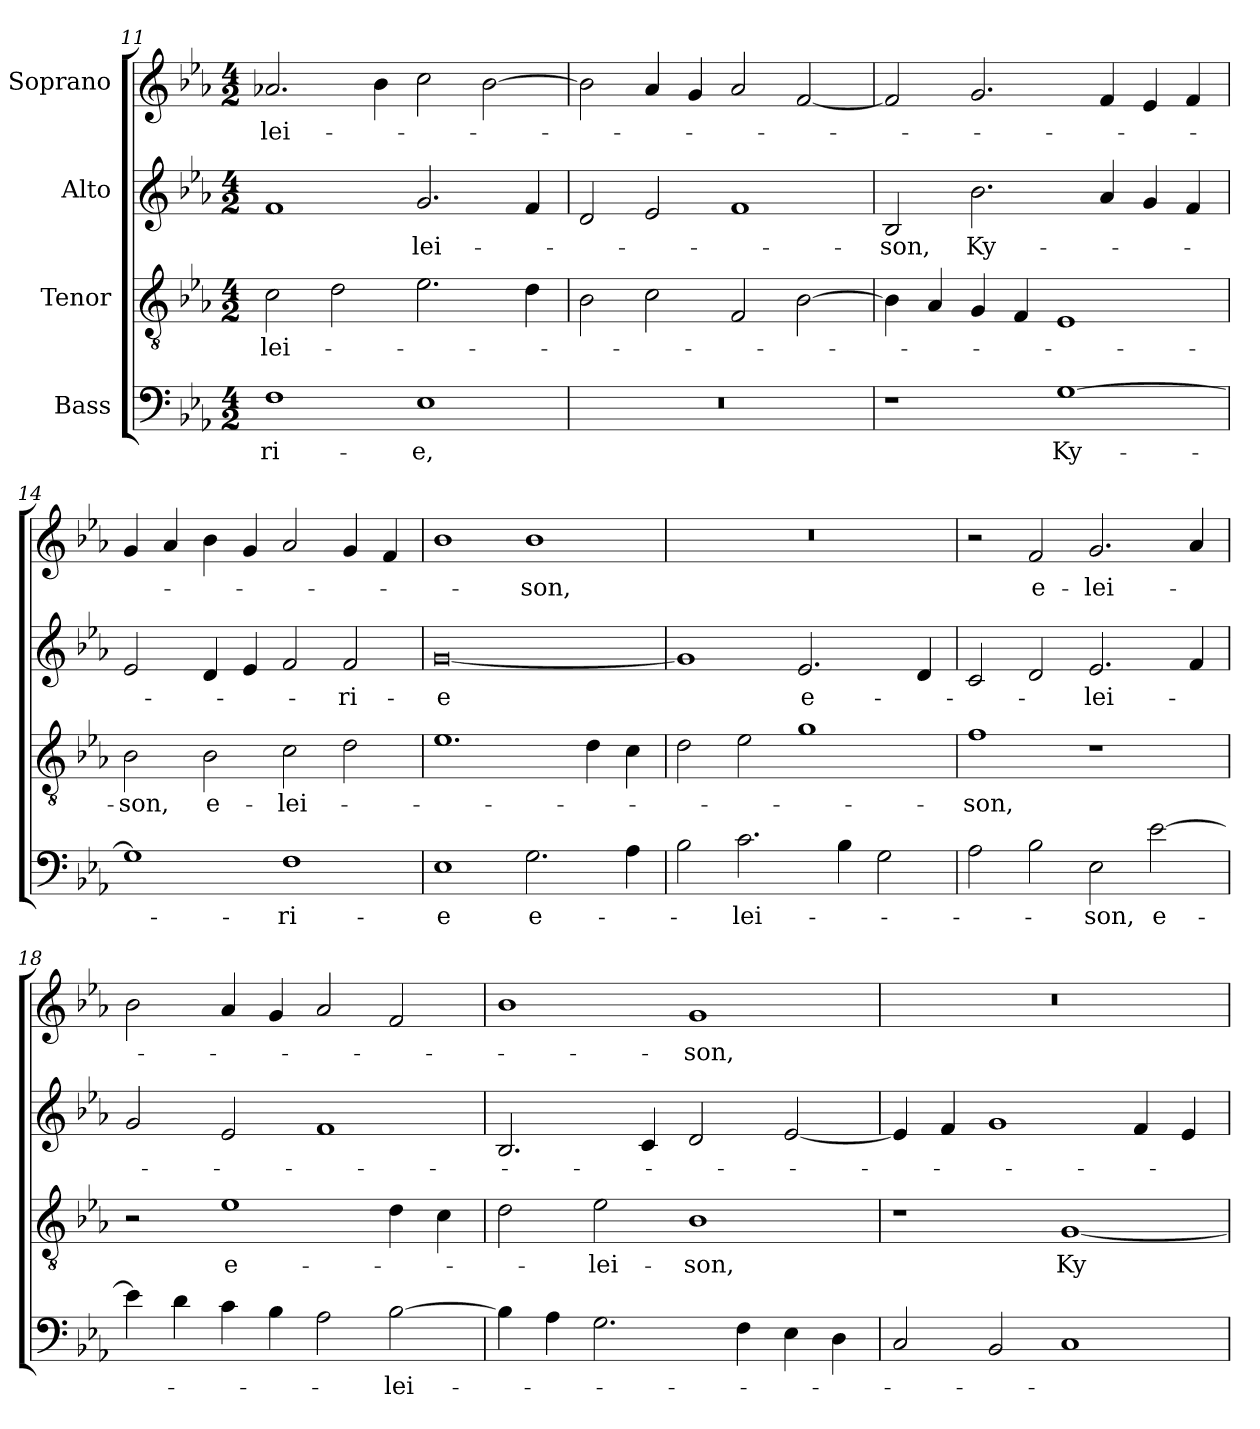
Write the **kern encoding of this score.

**kern	**text	**kern	**text	**kern	**text	**kern	**text
*part4	*part4	*part3	*part3	*part2	*part2	*part1	*part1
*staff4	*staff4	*staff3	*staff3	*staff2	*staff2	*staff1	*staff1
*I"Bass	*	*I"Tenor	*	*I"Alto	*	*I"Soprano	*
*clefF4	*	*clefGv2	*	*clefG2	*	*clefG2	*
*k[b-e-a-]	*	*k[b-e-a-]	*	*k[b-e-a-]	*	*k[b-e-a-]	*
*E-:	*	*E-:	*	*E-:	*	*E-:	*
*M4/2	*	*M4/2	*	*M4/2	*	*M4/2	*
=11	=11	=11	=11	=11	=11	=11	=11
1F	-ri-	2c\	-lei-	1f	.	2.a-X/	-lei-
.	.	2d\	.	.	.	.	.
.	.	.	.	.	.	4b-\	.
1E-	-e,	2.e-\	.	2.g/	-lei-	2cc\	.
.	.	.	.	.	.	[2b-\	.
.	.	4d\	.	4f/	.	.	.
=12	=12	=12	=12	=12	=12	=12	=12
0r	.	2B-\	.	2d/	.	2b-\]	.
.	.	2c\	.	2e-/	.	4a-/	.
.	.	.	.	.	.	4g/	.
.	.	2F/	.	1f	.	2a-/	.
.	.	[2B-\	.	.	.	[2f/	.
!!LO:LB:g=z
=13	=13	=13	=13	=13	=13	=13	=13
1r	.	4B-\]	.	2B-/	-son,	2f/]	.
.	.	4A-/	.	.	.	.	.
.	.	4G/	.	2.b-\	Ky-	2.g/	.
.	.	4F/	.	.	.	.	.
[1G	Ky-	1E-	.	.	.	.	.
.	.	.	.	4a-/	.	4f/	.
.	.	.	.	4g/	.	4e-/	.
.	.	.	.	4f/	.	4f/	.
=14	=14	=14	=14	=14	=14	=14	=14
1G]	.	2B-\	-son,	2e-/	.	4g/	.
.	.	.	.	.	.	4a-/	.
.	.	2B-\	e-	4d/	.	4b-\	.
.	.	.	.	4e-/	.	4g/	.
1F	-ri-	2c\	-lei-	2f/	.	2a-/	.
.	.	2d\	.	2f/	-ri-	4g/	.
.	.	.	.	.	.	4f/	.
=15	=15	=15	=15	=15	=15	=15	=15
1E-	-e	1.e-	.	[0g	-e	1b-	.
2.G\	e-	.	.	.	.	1b-	-son,
.	.	4d\	.	.	.	.	.
4A-\	.	4c\	.	.	.	.	.
=16	=16	=16	=16	=16	=16	=16	=16
2B-\	.	2d\	.	1g]	.	0r	.
2.c\	-lei-	2e-\	.	.	.	.	.
.	.	1g	.	2.e-/	e-	.	.
4B-\	.	.	.	.	.	.	.
2G\	.	.	.	.	.	.	.
.	.	.	.	4d/	.	.	.
=17	=17	=17	=17	=17	=17	=17	=17
2A-\	.	1f	-son,	2c/	.	2r	.
2B-\	.	.	.	2d/	.	2f/	e-
2E-\	-son,	1r	.	2.e-/	-lei-	2.g/	-lei-
[2e-\	e-	.	.	.	.	.	.
.	.	.	.	4f/	.	4a-/	.
=18	=18	=18	=18	=18	=18	=18	=18
4e-\]	.	2r	.	2g/	.	2b-\	.
4d\	.	.	.	.	.	.	.
4c\	.	1e-	e-	2e-/	.	4a-/	.
4B-\	.	.	.	.	.	4g/	.
2A-\	.	.	.	1f	.	2a-/	.
[2B-\	-lei-	4d\	.	.	.	2f/	.
.	.	4c\	.	.	.	.	.
!!LO:PB:g=z
=19	=19	=19	=19	=19	=19	=19	=19
4B-\]	.	2d\	.	2.B-/	.	1b-	.
4A-\	.	.	.	.	.	.	.
2.G\	.	2e-\	-lei-	.	.	.	.
.	.	.	.	4c/	.	.	.
.	.	1B-	-son,	2d/	.	1g	-son,
4F\	.	.	.	.	.	.	.
4E-\	.	.	.	[2e-/	.	.	.
4D\	.	.	.	.	.	.	.
=20	=20	=20	=20	=20	=20	=20	=20
2C/	.	1r	.	4e-/]	.	0r	.
.	.	.	.	4f/	.	.	.
2BB-/	.	.	.	1g	.	.	.
1C	.	[1G	Ky-	.	.	.	.
.	.	.	.	4f/	.	.	.
.	.	.	.	4e-/	.	.	.
=	=	=	=	=	=	=	=
*-	*-	*-	*-	*-	*-	*-	*-
